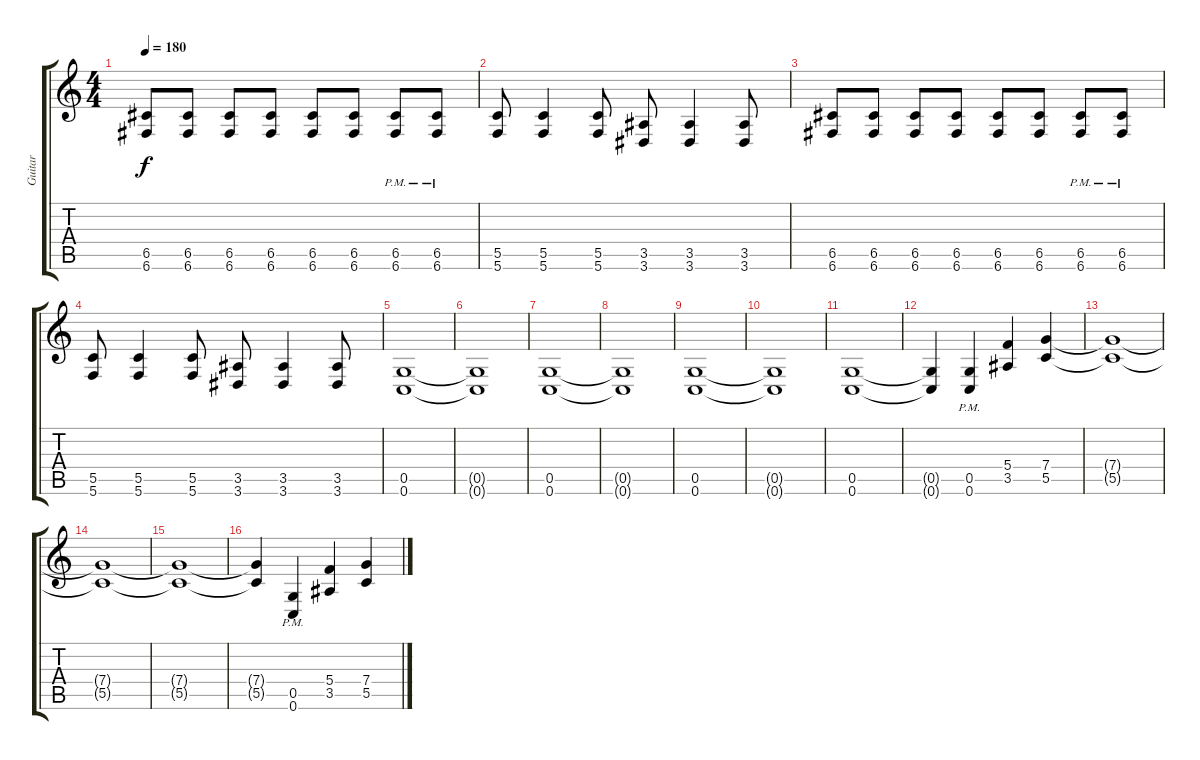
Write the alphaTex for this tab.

\track ("Guitar" "Guitar") {instrument distortionguitar}
\staff {score tabs}
\tuning (D4 A3 F3 C3 G2 C2) {hide}
\ts (4 4)
\tempo 180
\clef g2
\ks c
(6.5 6.6).8{dy f} (6.5 6.6).8 (6.5 6.6).8 (6.5 6.6).8 (6.5 6.6).8 (6.5 6.6).8 (6.5{pm} 6.6{pm}).8 (6.5{pm} 6.6{pm}).8 |
(5.5 5.6).8 (5.5 5.6).4 (5.5 5.6).8 (3.5 3.6).8 (3.5 3.6).4 (3.5 3.6).8 |
(6.5 6.6).8 (6.5 6.6).8 (6.5 6.6).8 (6.5 6.6).8 (6.5 6.6).8 (6.5 6.6).8 (6.5{pm} 6.6{pm}).8 (6.5{pm} 6.6{pm}).8 |
(5.5 5.6).8 (5.5 5.6).4 (5.5 5.6).8 (3.5 3.6).8 (3.5 3.6).4 (3.5 3.6).8 |
(0.5 0.6).1 |
(0.5{t} 0.6{t}).1 |
(0.5 0.6).1 |
(0.5{t} 0.6{t}).1 |
(0.5 0.6).1 |
(0.5{t} 0.6{t}).1 |
(0.5 0.6).1 |
(0.5{t} 0.6{t}).4 (0.5{pm} 0.6{pm}).4 (5.4 3.5).4 (7.4 5.5).4 |
(7.4{t} 5.5{t}).1 |
(7.4{t} 5.5{t}).1 |
(7.4{t} 5.5{t}).1 |
(7.4{t} 5.5{t}).4 (0.5{pm} 0.6{pm}).4 (5.4 3.5).4 (7.4 5.5).4
